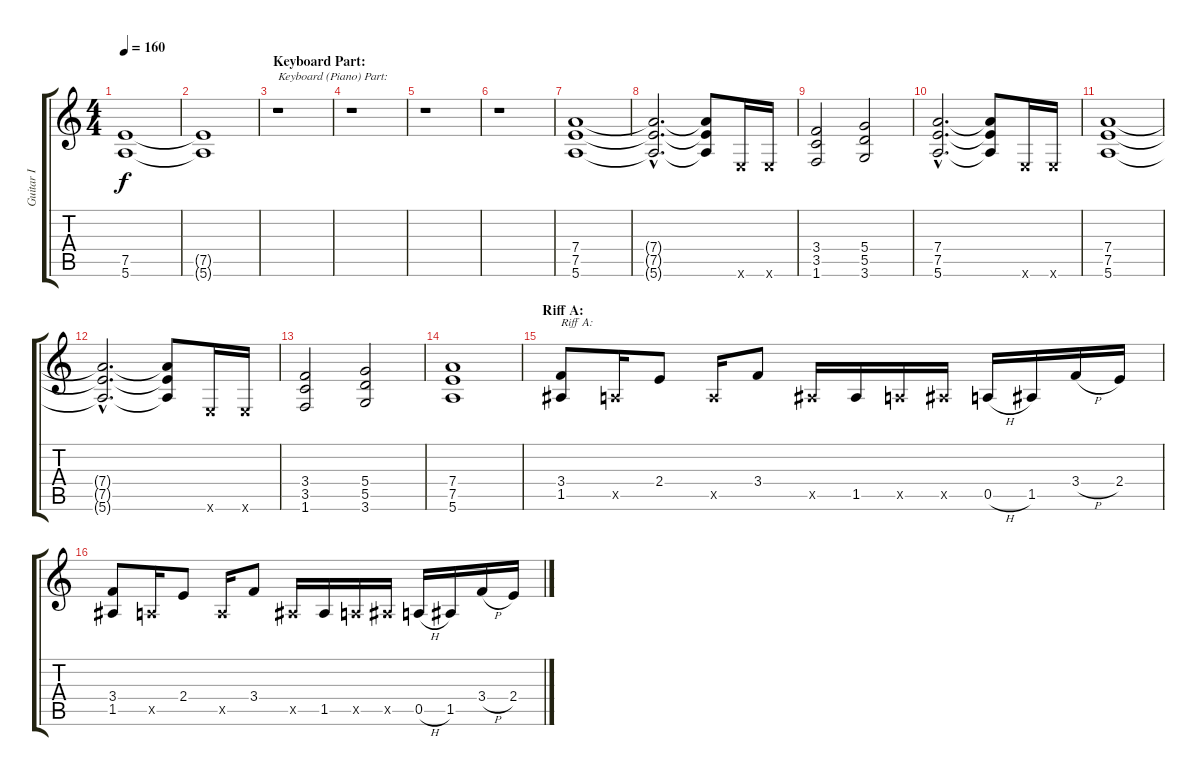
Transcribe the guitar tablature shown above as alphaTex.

\track ("Guitar I" "Guitar I") {instrument distortionguitar}
\staff {score tabs}
\tuning (E4 B3 G3 D3 A2 E2) {hide}
\ts (4 4)
\tempo 160
\clef g2
\ks c
(7.5{t} 5.6{t}).1{dy f} |
(7.5{t} 5.6{t}).1 |
\section ("" "Keyboard Part:")
r.1{txt "Keyboard (Piano) Part:"} |
r.1 |
r.1 |
r.1 |
(7.4 7.5 5.6).1 |
(7.4{hac t} 7.5{hac t} 5.6{hac t}).2{d} (7.4{t} 7.5{t} 5.6{t}).8 0.6{x}.16 0.6{x}.16 |
(3.4 3.5 1.6).2 (5.4 5.5 3.6).2 |
(7.4{hac} 7.5{hac} 5.6{hac}).2{d} (7.4{t} 7.5{t} 5.6{t}).8 0.6{x}.16 0.6{x}.16 |
(7.4 7.5 5.6).1 |
(7.4{hac t} 7.5{hac t} 5.6{hac t}).2{d} (7.4{t} 7.5{t} 5.6{t}).8 0.6{x}.16 0.6{x}.16 |
(3.4 3.5 1.6).2 (5.4 5.5 3.6).2 |
(7.4 7.5 5.6).1 |
\section ("" "Riff A:")
(3.4 1.5).8{txt "Riff A:"} 0.5{x}.16 2.4.8 0.5{x}.16 3.4.8 1.5{x}.16 1.5.16 0.5{x}.16 1.5{x}.16 0.5{h}.16 1.5.16 3.4{h}.16 2.4.16 |
(3.4 1.5).8 0.5{x}.16 2.4.8 0.5{x}.16 3.4.8 1.5{x}.16 1.5.16 0.5{x}.16 1.5{x}.16 0.5{h}.16 1.5.16 3.4{h}.16 2.4.16
